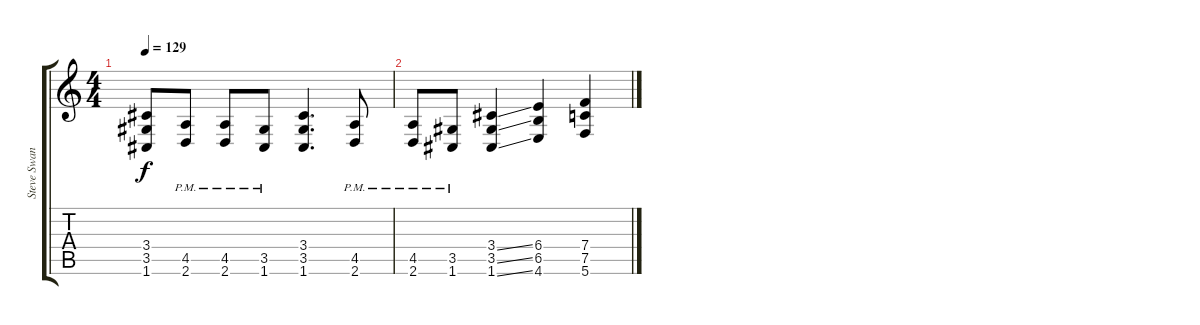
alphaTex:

\track ("Steve Swanson" "Steve Swan") {instrument distortionguitar}
\staff {score tabs}
\tuning (C4 G3 Eb3 Bb2 F2 C2) {hide}
\ts (4 4)
\tempo 129
\clef g2
\ks c
(3.4{t} 3.5{t} 1.6{t}).8{dy f} (4.5{pm} 2.6{pm}).8 (4.5{pm} 2.6{pm}).8 (3.5{pm} 1.6{pm}).8 (3.4 3.5 1.6).4{d} (4.5{pm} 2.6{pm}).8 |
(4.5{pm} 2.6{pm}).8 (3.5{pm} 1.6{pm}).8 (3.4{ss} 3.5{ss} 1.6{ss}).4 (6.4 6.5 4.6).4 (7.4 7.5 5.6).4
